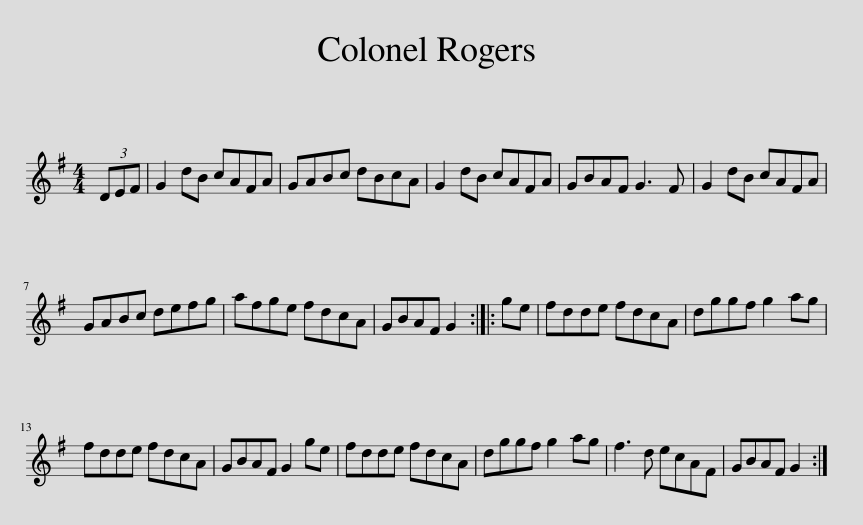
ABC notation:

X:1
L:1/8
M:4/4
I:linebreak $
K:G
V:1 treble
V:1
 (3DEF | G2 dB cAFA | GABc dBcA | G2 dB cAFA | GBAF G3 F | %5
 G2 dB cAFA |$ GABc defg | afge fdcA | GBAF G2 :: ge | %10
 fdde fdcA | dggf g2 ag |$ fdde fdcA | GBAF G2 ge | fdde fdcA | %15
 dggf g2 ag | f3 d ecAF | GBAF G2 :| %18
